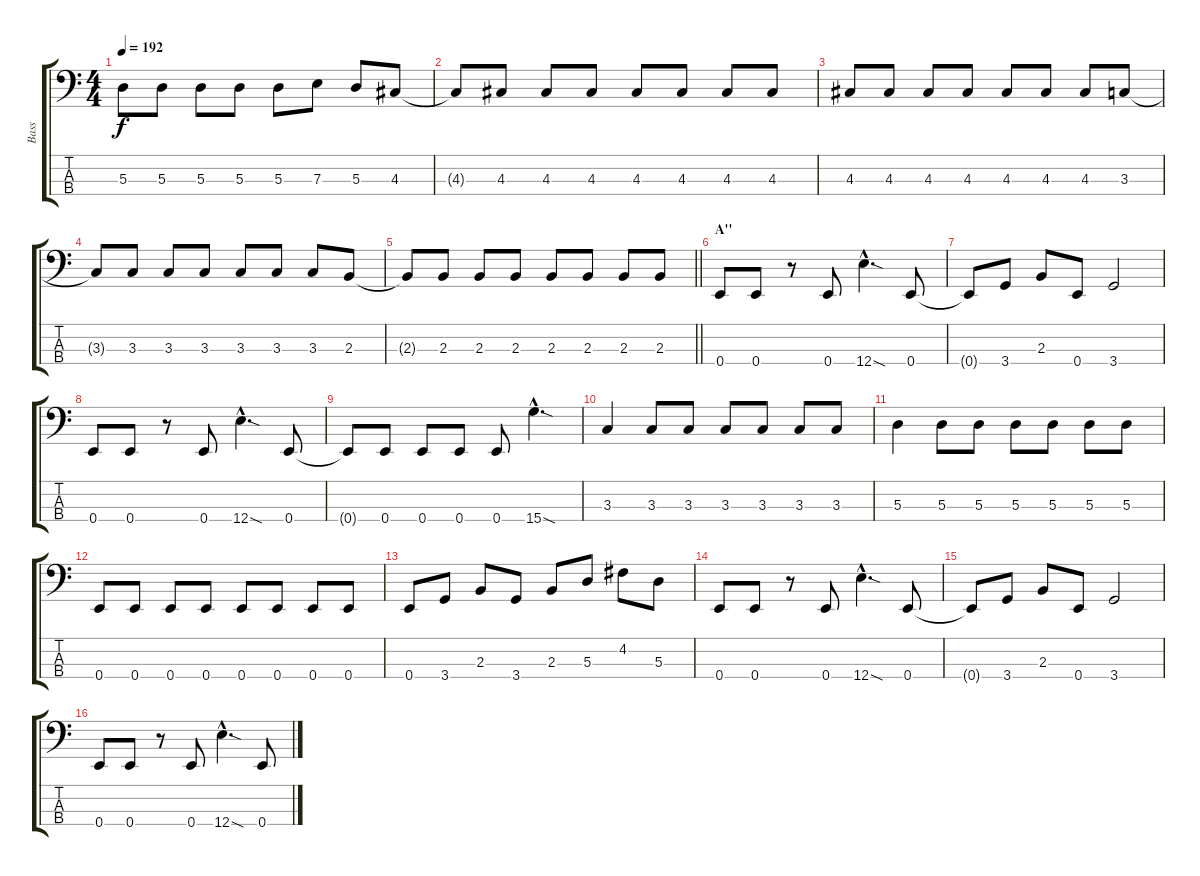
\track ("Bass" "Bass") {instrument electricbasspick}
\staff {score tabs}
\tuning (G2 D2 A1 E1) {hide}
\ts (4 4)
\tempo 192
\clef f4
\ks c
5.3.8{dy f} 5.3.8 5.3.8 5.3.8 5.3.8 7.3.8 5.3.8 4.3.8 |
4.3{t}.8 4.3.8 4.3.8 4.3.8 4.3.8 4.3.8 4.3.8 4.3.8 |
4.3.8 4.3.8 4.3.8 4.3.8 4.3.8 4.3.8 4.3.8 3.3.8 |
3.3{t}.8 3.3.8 3.3.8 3.3.8 3.3.8 3.3.8 3.3.8 2.3.8 |
\barLineRight lightlight
2.3{t}.8 2.3.8 2.3.8 2.3.8 2.3.8 2.3.8 2.3.8 2.3.8 |
\section ("" "A''")
0.4.8 0.4.8 r.8 0.4.8 12.4{sod hac}.4{d} 0.4.8 |
0.4{t}.8 3.4.8 2.3.8 0.4.8 3.4.2 |
0.4.8 0.4.8 r.8 0.4.8 12.4{sod hac}.4{d} 0.4.8 |
0.4{t}.8 0.4.8 0.4.8 0.4.8 0.4.8 15.4{sod hac}.4{d} |
3.3.4 3.3.8 3.3.8 3.3.8 3.3.8 3.3.8 3.3.8 |
5.3.4 5.3.8 5.3.8 5.3.8 5.3.8 5.3.8 5.3.8 |
0.4.8 0.4.8 0.4.8 0.4.8 0.4.8 0.4.8 0.4.8 0.4.8 |
0.4.8 3.4.8 2.3.8 3.4.8 2.3.8 5.3.8 4.2.8 5.3.8 |
0.4.8 0.4.8 r.8 0.4.8 12.4{sod hac}.4{d} 0.4.8 |
0.4{t}.8 3.4.8 2.3.8 0.4.8 3.4.2 |
0.4.8 0.4.8 r.8 0.4.8 12.4{sod hac}.4{d} 0.4.8
